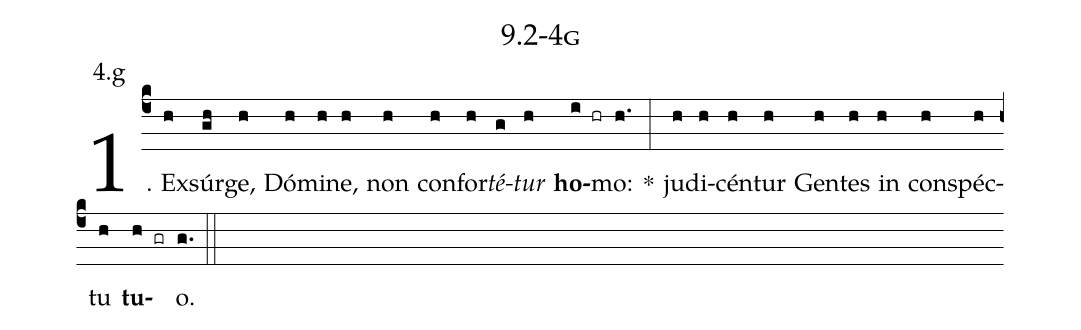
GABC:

name: 9.2-4g;
annotation: 4.g;
%%
(c4)1. Ex(h)súr(gh)ge,(h) Dó(h)mi(h)ne,(h) non(h) con(h)for(h)<i>té</i>(g)<i>tur</i>(h) <b>ho</b>(i hr)mo:(h.) *(:) ju(h)di(h)cén(h)tur(h) Gen(h)tes(h) in(h) con(h)spéc(h)tu(h) <b>tu</b>(h gr)o.(g.) (::)
